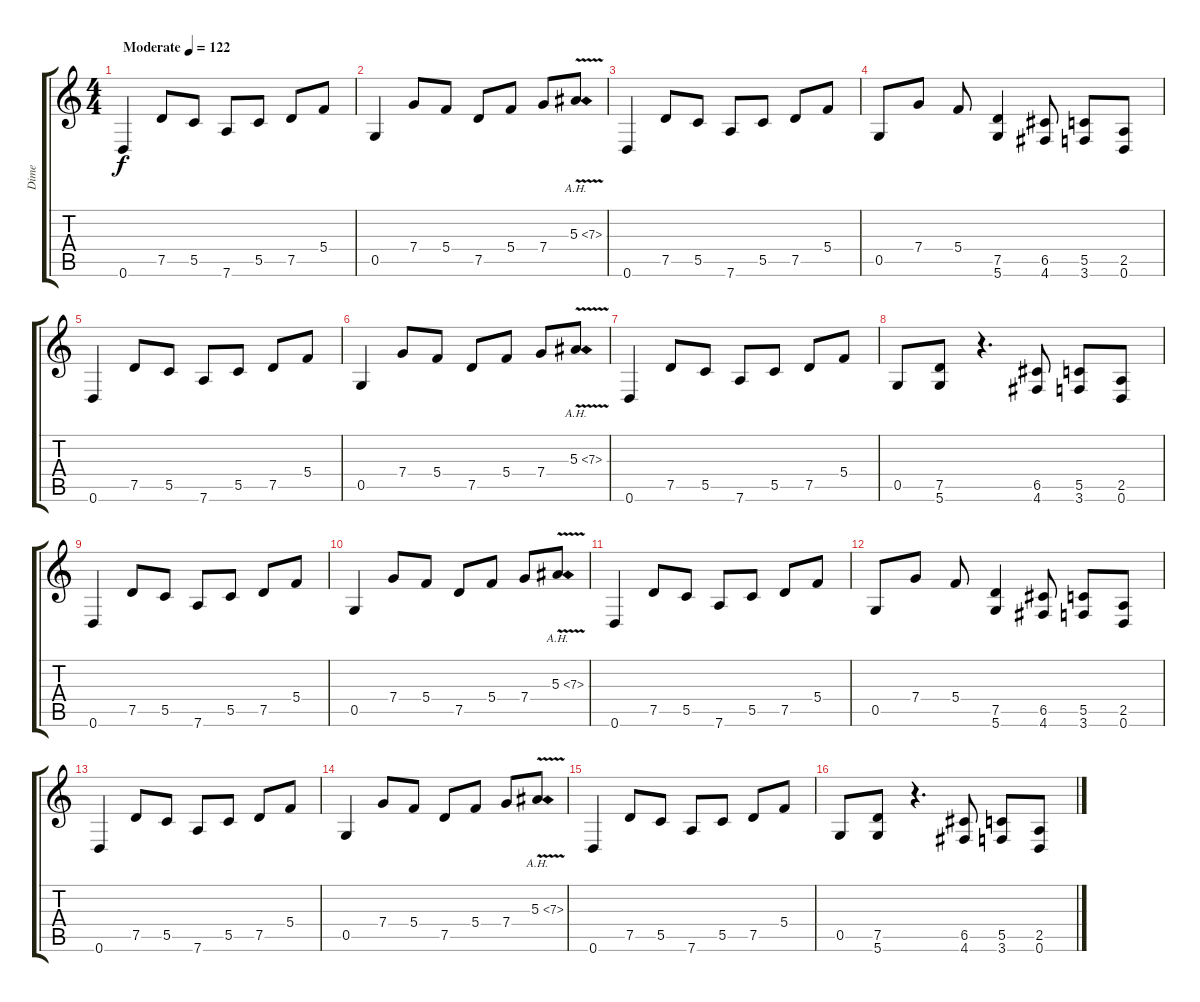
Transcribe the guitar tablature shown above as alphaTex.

\track ("Dime" "Dime") {instrument distortionguitar}
\staff {score tabs}
\tuning (D4 A3 F3 C3 G2 D2) {hide}
\ts (4 4)
\tempo (122 "Moderate")
\clef g2
\ks c
0.6.4{dy f instrument distortionguitar} 7.5.8 5.5.8 7.6.8 5.5.8 7.5.8 5.4.8 |
0.5.4 7.4.8 5.4.8 7.5.8 5.4.8 7.4.8 5.3{ah 2 v}.8 |
0.6.4 7.5.8 5.5.8 7.6.8 5.5.8 7.5.8 5.4.8 |
0.5.8 7.4.8 5.4.8 (7.5 5.6).4 (6.5 4.6).8 (5.5 3.6).8 (2.5 0.6).8 |
0.6.4 7.5.8 5.5.8 7.6.8 5.5.8 7.5.8 5.4.8 |
0.5.4 7.4.8 5.4.8 7.5.8 5.4.8 7.4.8 5.3{ah 2 v}.8 |
0.6.4 7.5.8 5.5.8 7.6.8 5.5.8 7.5.8 5.4.8 |
0.5.8 (7.5 5.6).8 r.4{d} (6.5 4.6).8 (5.5 3.6).8 (2.5 0.6).8 |
0.6.4 7.5.8 5.5.8 7.6.8 5.5.8 7.5.8 5.4.8 |
0.5.4 7.4.8 5.4.8 7.5.8 5.4.8 7.4.8 5.3{ah 2 v}.8 |
0.6.4 7.5.8 5.5.8 7.6.8 5.5.8 7.5.8 5.4.8 |
0.5.8 7.4.8 5.4.8 (7.5 5.6).4 (6.5 4.6).8 (5.5 3.6).8 (2.5 0.6).8 |
0.6.4 7.5.8 5.5.8 7.6.8 5.5.8 7.5.8 5.4.8 |
0.5.4 7.4.8 5.4.8 7.5.8 5.4.8 7.4.8 5.3{ah 2 v}.8 |
0.6.4 7.5.8 5.5.8 7.6.8 5.5.8 7.5.8 5.4.8 |
0.5.8 (7.5 5.6).8 r.4{d} (6.5 4.6).8 (5.5 3.6).8 (2.5 0.6).8
